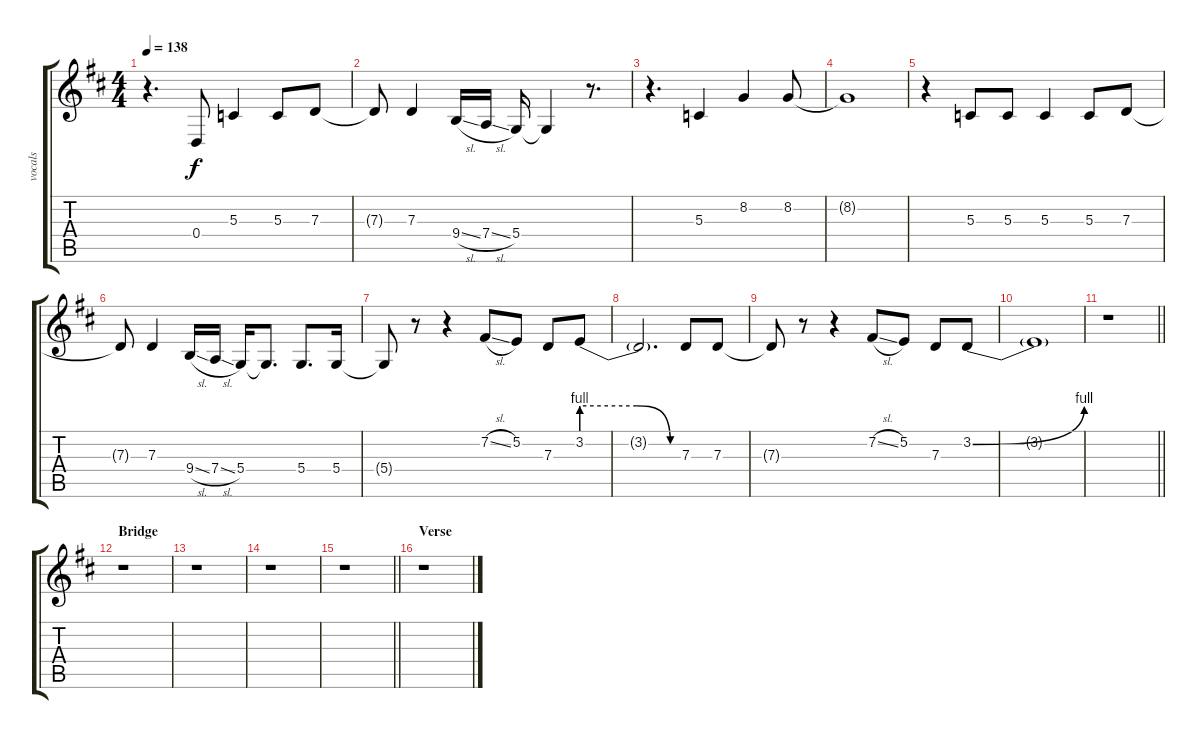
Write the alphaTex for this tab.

\track ("vocals" "vocals") {instrument oboe}
\staff {score tabs}
\tuning (E4 B3 G3 D3 A2 E2) {hide}
\ts (4 4)
\tempo 138
\clef g2
\ks d
r.4{d dy f} 0.4.8 5.3.4 5.3.8 7.3.8 |
7.3{t}.8 7.3.4 9.4{sl}.16 7.4{sl}.16 5.4.16 5.4{t}.4 r.8{d} |
r.4{d} 5.3.4 8.2.4 8.2.8 |
8.2{t}.1 |
r.4 5.3.8 5.3.8 5.3.4 5.3.8 7.3.8 |
7.3{t}.8 7.3.4 9.4{sl}.16 7.4{sl}.16 5.4.16 5.4{t}.8{d} 5.4.8{d} 5.4.16 |
5.4{t}.8 r.8 r.4 7.2{sl}.8 5.2.8 7.3.8 3.2{be (custom 0 4 33 4 53 0 60 0)}.8 |
3.2{t}.2{d} 7.3.8 7.3.8 |
7.3{t}.8 r.8 r.4 7.2{sl}.8 5.2.8 7.3.8 3.2{be (bend 0 0 60 4)}.8 |
3.2{t}.1 |
\barLineRight lightlight
r.1 |
\section ("" "Bridge")
r.1 |
r.1 |
r.1 |
\barLineRight lightlight
r.1 |
\section ("" "Verse")
r.1
